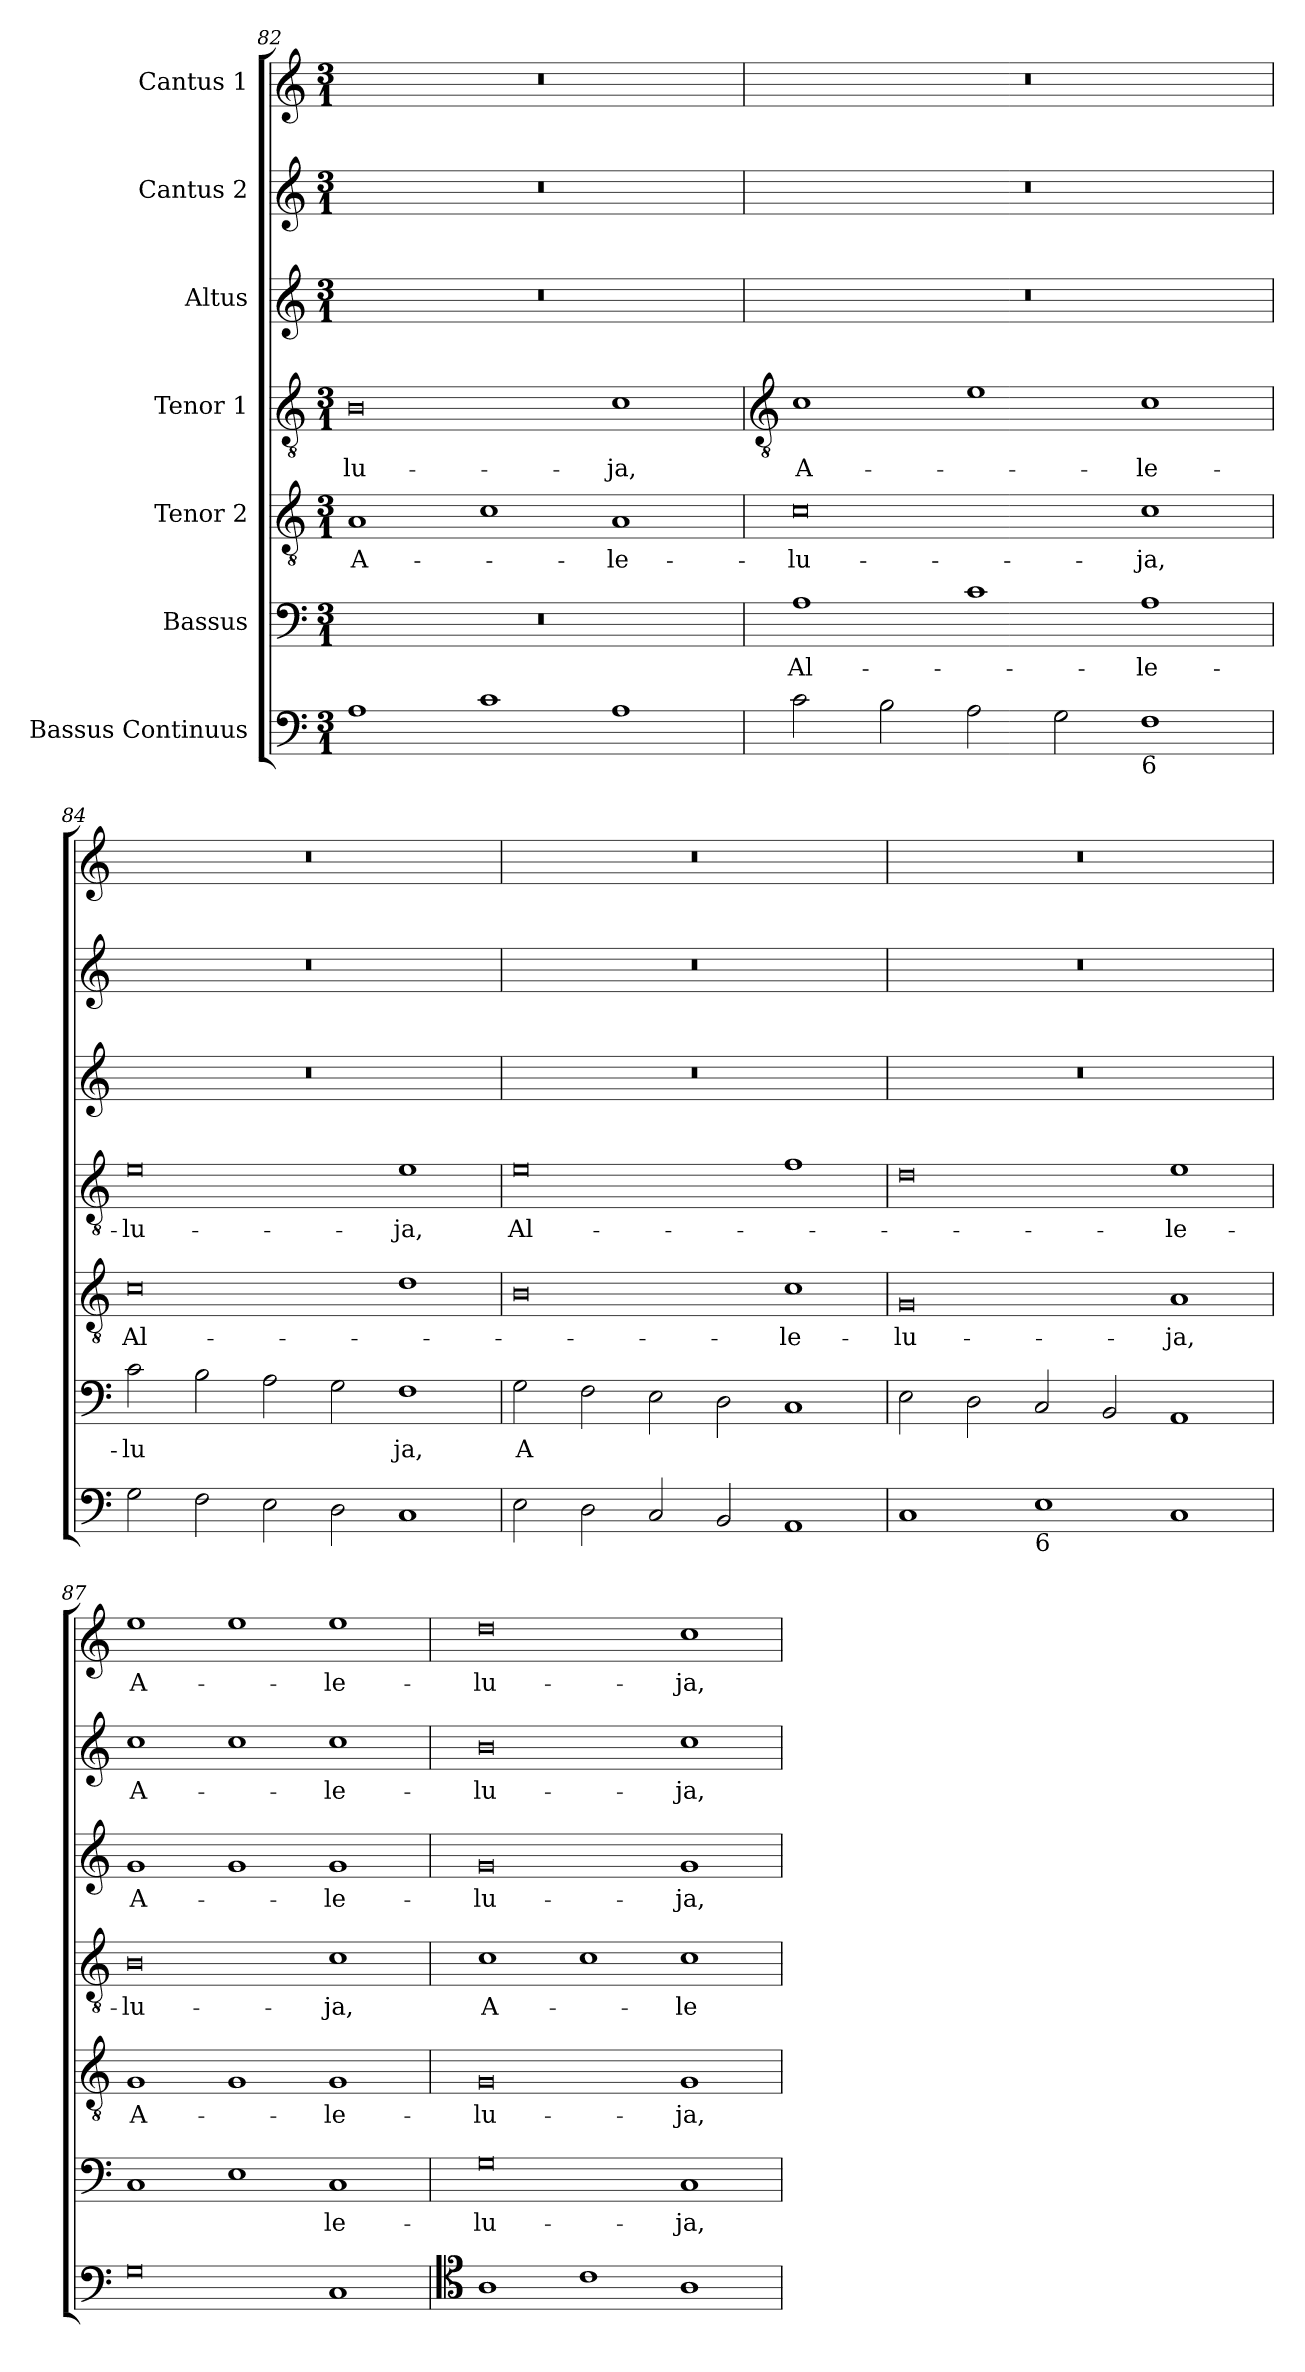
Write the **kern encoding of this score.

**kern	**kern	**text	**kern	**text	**kern	**text	**kern	**text	**kern	**text	**kern	**text
*part7	*part6	*part6	*part5	*part5	*part4	*part4	*part3	*part3	*part2	*part2	*part1	*part1
*staff7	*staff6	*staff6	*staff5	*staff5	*staff4	*staff4	*staff3	*staff3	*staff2	*staff2	*staff1	*staff1
*I"Bassus Continuus	*I"Bassus	*	*I"Tenor 2	*	*I"Tenor 1	*	*I"Altus	*	*I"Cantus 2	*	*I"Cantus 1	*
!!LO:LB:g=z
*clefF4	*clefF4	*	*clefGv2	*	*clefGv2	*	*clefG2	*	*clefG2	*	*clefG2	*
*k[]	*k[]	*	*k[]	*	*k[]	*	*k[]	*	*k[]	*	*k[]	*
*C:	*C:	*	*C:	*	*C:	*	*C:	*	*C:	*	*C:	*
*M3/1	*M3/1	*	*M3/1	*	*M3/1	*	*M3/1	*	*M3/1	*	*M3/1	*
=82	=82	=82	=82	=82	=82	=82	=82	=82	=82	=82	=82	=82
!	!	!	!	!LO:LY:b	!	!LO:LY:b	!	!	!	!	!	!
1A	0.r	.	1A	A-	0B	-lu-	0.r	.	0.r	.	0.r	.
1c	.	.	1c	.	.	.	.	.	.	.	.	.
!	!	!	!	!LO:LY:b	!	!LO:LY:b	!	!	!	!	!	!
1A	.	.	1A	-le-	1c	-ja,	.	.	.	.	.	.
!!LO:LB:g=z
=83	=83	=83	=83	=83	=83	=83	=83	=83	=83	=83	=83	=83
*	*	*	*	*	*clefGv2	*	*	*	*	*	*	*
!	!	!LO:LY:b	!	!LO:LY:b	!	!LO:LY:b	!	!	!	!	!	!
2c	1A	Al-	0c	-lu-	1c	A-	0.r	.	0.r	.	0.r	.
2B	.	.	.	.	.	.	.	.	.	.	.	.
2A	1c	.	.	.	1e	.	.	.	.	.	.	.
2G	.	.	.	.	.	.	.	.	.	.	.	.
!LO:TX:b:t=6	!	!	!	!	!	!	!	!	!	!	!	!
!	!	!LO:LY:b	!	!LO:LY:b	!	!LO:LY:b	!	!	!	!	!	!
1F	1A	-le-	1c	-ja,	1c	-le-	.	.	.	.	.	.
=84	=84	=84	=84	=84	=84	=84	=84	=84	=84	=84	=84	=84
!	!	!LO:LY:b	!	!LO:LY:b	!	!LO:LY:b	!	!	!	!	!	!
2G	2c	-lu	0c	Al-	0e	-lu-	0.r	.	0.r	.	0.r	.
2F	2B	.	.	.	.	.	.	.	.	.	.	.
2E	2A	.	.	.	.	.	.	.	.	.	.	.
2D	2G	.	.	.	.	.	.	.	.	.	.	.
!	!	!LO:LY:b	!	!	!	!LO:LY:b	!	!	!	!	!	!
1C	1F	ja,	1d	.	1e	-ja,	.	.	.	.	.	.
=85	=85	=85	=85	=85	=85	=85	=85	=85	=85	=85	=85	=85
!	!	!LO:LY:b	!	!	!	!LO:LY:b	!	!	!	!	!	!
2E	2G	A	0B	.	0e	Al-	0.r	.	0.r	.	0.r	.
2D	2F	.	.	.	.	.	.	.	.	.	.	.
2C	2E	.	.	.	.	.	.	.	.	.	.	.
2BB	2D	.	.	.	.	.	.	.	.	.	.	.
!	!	!	!	!LO:LY:b	!	!	!	!	!	!	!	!
1AA	1C	.	1c	-le-	1f	.	.	.	.	.	.	.
=86	=86	=86	=86	=86	=86	=86	=86	=86	=86	=86	=86	=86
!	!	!	!	!LO:LY:b	!	!	!	!	!	!	!	!
1C	2E	.	0G	-lu-	0d	.	0.r	.	0.r	.	0.r	.
.	2D	.	.	.	.	.	.	.	.	.	.	.
!LO:TX:b:t=6	!	!	!	!	!	!	!	!	!	!	!	!
1E	2C	.	.	.	.	.	.	.	.	.	.	.
.	2BB	.	.	.	.	.	.	.	.	.	.	.
!	!	!	!	!LO:LY:b	!	!LO:LY:b	!	!	!	!	!	!
1C	1AA	.	1A	-ja,	1e	-le-	.	.	.	.	.	.
=87	=87	=87	=87	=87	=87	=87	=87	=87	=87	=87	=87	=87
!	!	!	!	!LO:LY:b	!	!LO:LY:b	!	!LO:LY:b	!	!LO:LY:b	!	!LO:LY:b
0G	1C	.	1G	A-	0B	-lu-	1g	A-	1cc	A-	1ee	A-
.	1E	.	1G	.	.	.	1g	.	1cc	.	1ee	.
!	!	!LO:LY:b	!	!LO:LY:b	!	!LO:LY:b	!	!LO:LY:b	!	!LO:LY:b	!	!LO:LY:b
1C	1C	le-	1G	-le-	1c	-ja,	1g	-le-	1cc	-le-	1ee	-le-
=88	=88	=88	=88	=88	=88	=88	=88	=88	=88	=88	=88	=88
*clefC4	*	*	*	*	*	*	*	*	*	*	*	*
!	!	!LO:LY:b	!	!LO:LY:b	!	!LO:LY:b	!	!LO:LY:b	!	!LO:LY:b	!	!LO:LY:b
1A	0G	-lu-	0G	-lu-	1c	A-	0g	-lu-	0b	-lu-	0dd	-lu-
1c	.	.	.	.	1c	.	.	.	.	.	.	.
!	!	!LO:LY:b	!	!LO:LY:b	!	!LO:LY:b	!	!LO:LY:b	!	!LO:LY:b	!	!LO:LY:b
1A	1C	-ja,	1G	-ja,	1c	-le-	1g	-ja,	1cc	-ja,	1cc	-ja,
=	=	=	=	=	=	=	=	=	=	=	=	=
*-	*-	*-	*-	*-	*-	*-	*-	*-	*-	*-	*-	*-
